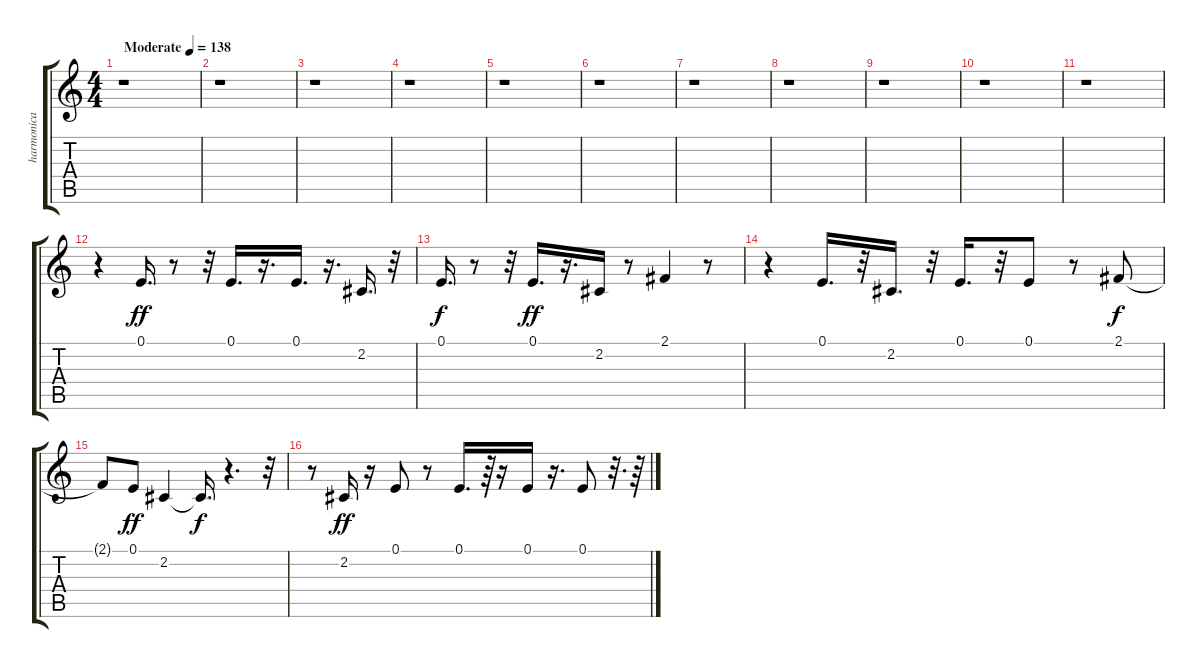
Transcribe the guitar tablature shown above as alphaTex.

\track ("harmonica" "harmonica") {instrument harmonica}
\staff {score tabs}
\tuning (E4 B3 G3 D3 A2 E2) {hide}
\ts (4 4)
\tempo (138 "Moderate")
\clef g2
\ks c
r.1{dy ff instrument harmonica} |
r.1 |
r.1 |
r.1 |
r.1 |
r.1 |
r.1 |
r.1 |
r.1 |
r.1 |
r.1 |
r.4 0.1.16{d} r.8 r.32 0.1.16{d} r.16{d} 0.1.16{d} r.16{d} 2.2.16{d} r.32 |
0.1.16{d dy f} r.8 r.32 0.1.16{d dy ff} r.16{d} 2.2.16 r.8 2.1.4 r.8 |
r.4 0.1.16{d} r.32 2.2.16{d} r.32 0.1.16{d} r.32 0.1.8 r.8 2.1.8{dy f} |
2.1{t}.8 0.1.8{dy ff} 2.2.4 2.2{t}.16{d dy f} r.4{d} r.32 |
r.8 2.2.16{dy ff} r.16 0.1.8 r.8 0.1.16{d} r.64 r.16 0.1.16 r.16{d} 0.1.8 r.32{d} r.64
